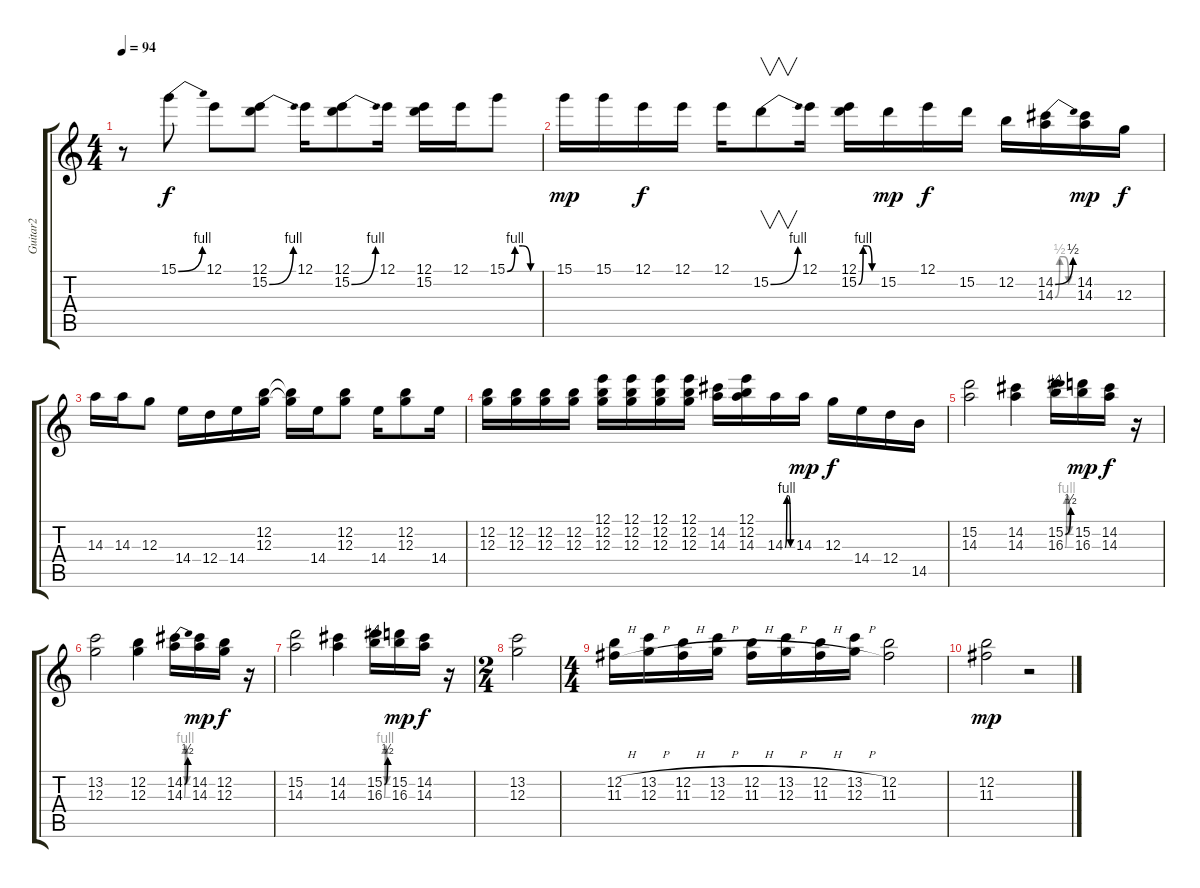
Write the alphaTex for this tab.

\track ("Guitar2" "Guitar2") {instrument distortionguitar}
\staff {score tabs}
\tuning (E4 B3 G3 D3 A2 E2) {hide}
\ts (4 4)
\tempo 94
\clef g2
\ks c
r.8{dy f} 15.1{be (bend 0 0 60 4)}.8 12.1.8 (12.1 15.2{be (bend 0 0 60 4)}).8 12.1.16 (12.1 15.2{be (bend 0 0 60 4)}).8 12.1.16 (12.1 15.2).16 12.1.16 15.1{be (custom 0 0 15 4 30 4 45 0 60 0)}.8 |
15.1.16{dy mp} 15.1.16 12.1.16{dy f} 12.1.16 12.1.16 15.2{be (bend 0 0 60 4)}.8{v} 12.1.16 (12.1 15.2{be (custom 0 0 15 4 30 4 45 0 60 0)}).16 15.2.16{dy mp} 12.1.16{dy f} 15.2.16 12.2.16 (14.2{be (bend 0 0 60 2)} 14.3{be (custom 0 0 15 2 30 2 45 0 60 0)}).16 (14.2 14.3).16{dy mp} 12.3.16{dy f} |
14.3.16 14.3.16 12.3.8 14.4.16 12.4.16 14.4.16 (12.2 12.3).16 (12.2{t} 12.3{t}).16 14.4.16 (12.2 12.3).8 14.4.16 (12.2 12.3).8 14.4.16 |
(12.2 12.3).16 (12.2 12.3).16 (12.2 12.3).16 (12.2 12.3).16 (12.1 12.2 12.3).16 (12.1 12.2 12.3).16 (12.1 12.2 12.3).16 (12.1 12.2 12.3).16 (14.2 14.3).16 (12.1 12.2 14.3).16 14.3{be (custom 0 0 15 4 30 4 45 0 60 0)}.16 14.3.16{dy mp} 12.3.16{dy f} 14.4.16 12.4.16 14.5.16 |
(15.2 14.3).2 (14.2 14.3).4 (15.2{be (bend 0 0 60 2)} 16.3{be (custom 0 0 15 4 30 4 45 0 60 0)}).16 (15.2 16.3).16{dy mp} (14.2 14.3).16{dy f} r.16 |
(13.2 12.3).2 (12.2 12.3).4 (14.2{be (bend 0 0 60 2)} 14.3{be (custom 0 0 15 4 30 4 45 0 60 0)}).16 (14.2 14.3).16{dy mp} (12.2 12.3).16{dy f} r.16 |
(15.2 14.3).2 (14.2 14.3).4 (15.2{be (bend 0 0 60 2)} 16.3{be (custom 0 0 15 4 30 4 45 0 60 0)}).16 (15.2 16.3).16{dy mp} (14.2 14.3).16{dy f} r.16 |
\ts (2 4)
(13.2 12.3).2 |
\ts (4 4)
(12.2{h} 11.3{h}).16 (13.2{h} 12.3{h}).16 (12.2{h} 11.3{h}).16 (13.2{h} 12.3{h}).16 (12.2{h} 11.3{h}).16 (13.2{h} 12.3{h}).16 (12.2{h} 11.3{h}).16 (13.2{h} 12.3{h}).16 (12.2 11.3).2 |
(12.2 11.3).2{dy mp} r.2
